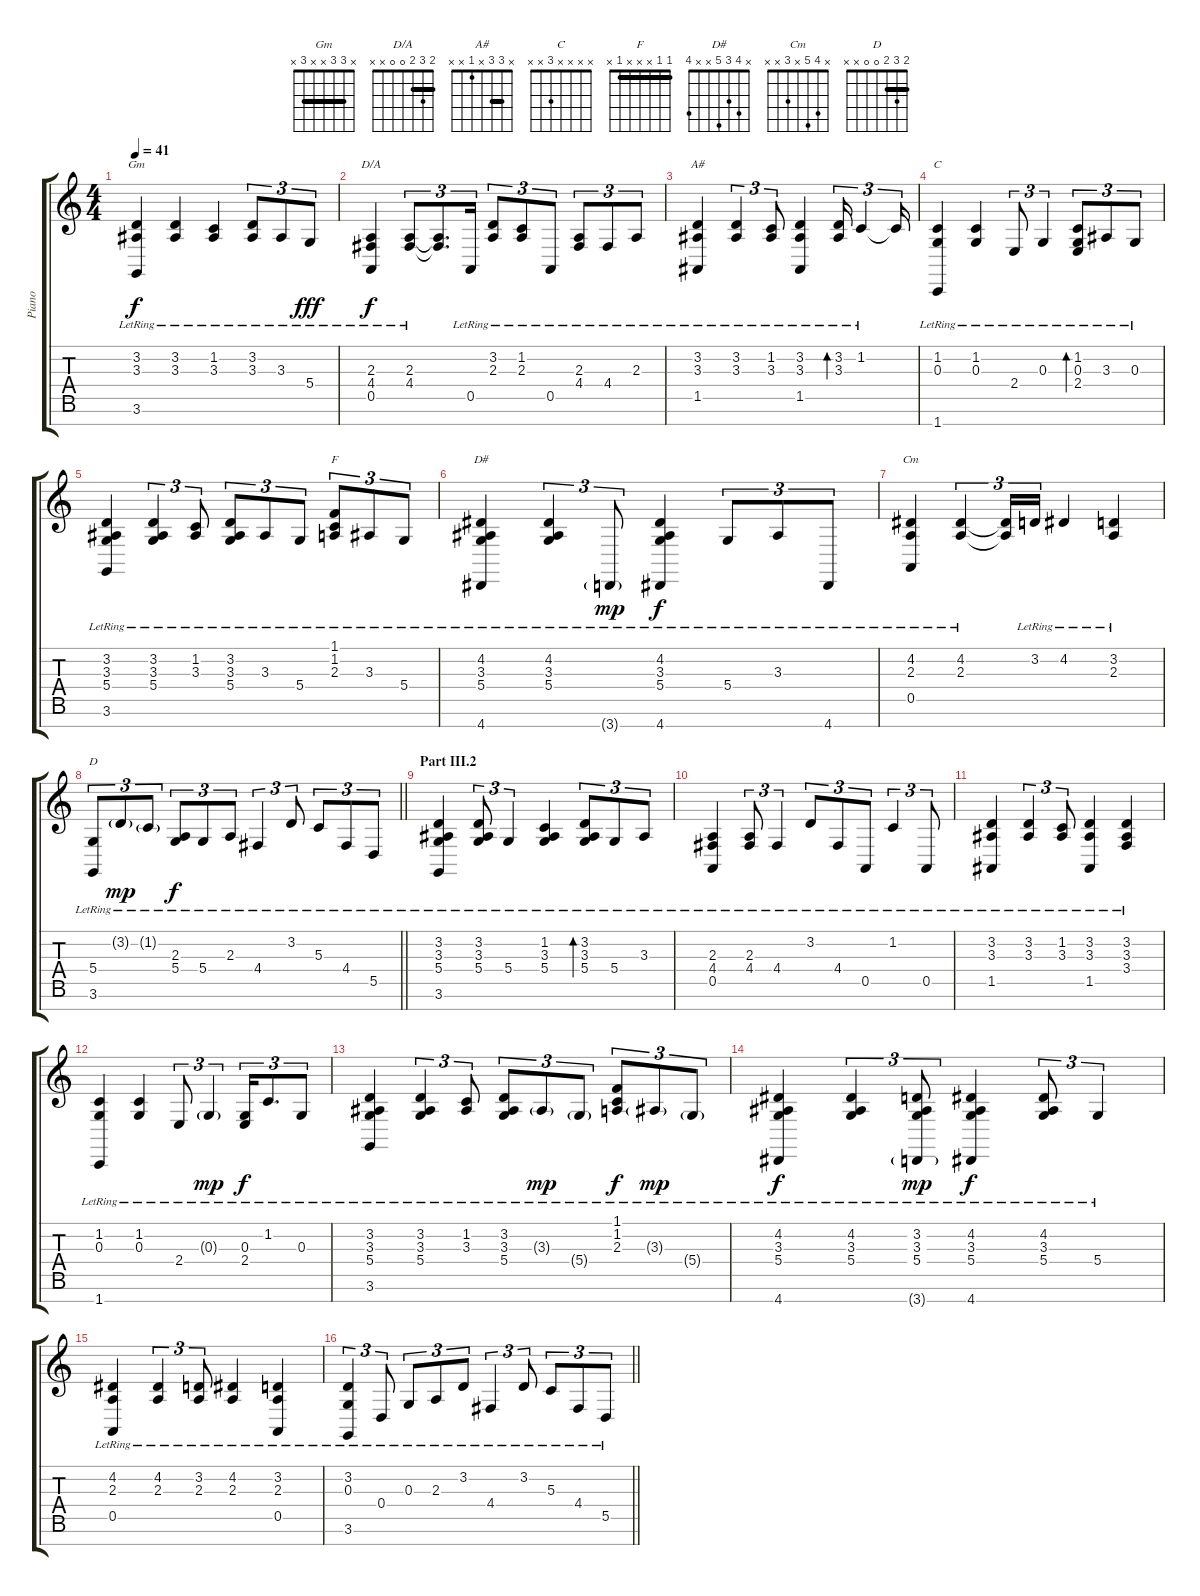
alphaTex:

\track ("Piano" "Piano") {instrument acousticgrandpiano}
\staff {score tabs}
\tuning (E4 B3 G3 D3 A2 E2 B1) {hide}
\chord ("Gm" x 3 3 x x 3 x) {barre 3}
\chord ("D/A" 2 3 2 0 0 x x) {barre 2}
\chord ("A#" x 3 3 x 1 x x) {barre 3}
\chord ("C" x x x x 3 x x)
\chord ("F" 1 1 x x x 1 x) {barre 1}
\chord ("D#" x 4 3 5 x x 4)
\chord ("Cm" x 4 5 x 3 x x)
\chord ("D" 2 3 2 0 0 x x) {barre 2}
\ts (4 4)
\tempo 41
\clef g2
\ks c
(3.2{lr} 3.3{lr} 3.6{lr}).4{ch "Gm" dy f} (3.2{lr} 3.3{lr}).4 (1.2{lr} 3.3{lr}).4 (3.2{lr} 3.3{lr}).8{tu (3 2)} 3.3{lr}.8{tu (3 2)} 5.4{lr}.8{tu (3 2) dy fff} |
(2.3{lr} 4.4{lr} 0.5{lr}).4{ch "D/A" dy f} (2.3{lr} 4.4{lr}).8{tu (3 2)} (2.3{t} 4.4{t}).8{d tu (3 2)} 0.5{lr}.16{tu (3 2)} (3.2{lr} 2.3{lr}).8{tu (3 2)} (1.2{lr} 2.3{lr}).8{tu (3 2)} 0.5{lr}.8{tu (3 2)} (2.3{lr} 4.4{lr}).8{tu (3 2)} 4.4{lr}.8{tu (3 2)} 2.3{lr}.8{tu (3 2)} |
(3.2{lr} 3.3{lr} 1.5{lr}).4{ch "A#"} (3.2{lr} 3.3{lr}).4{tu (3 2)} (1.2{lr} 3.3{lr}).8{tu (3 2)} (3.2{lr} 3.3{lr} 1.5{lr}).4 (3.2{lr} 3.3{lr}).16{tu (3 2) bd 60} 1.2{lr}.4{tu (3 2)} 1.2{t}.16{tu (3 2)} |
(1.2{lr} 0.3{lr} 1.7{lr}).4{ch "C"} (1.2{lr} 0.3{lr}).4 2.4{lr}.8{tu (3 2)} 0.3{lr}.4{tu (3 2)} (1.2{lr} 0.3{lr} 2.4{lr}).8{tu (3 2) bd 60} 3.3{lr}.8{tu (3 2)} 0.3{lr}.8{tu (3 2)} |
(3.2{lr} 3.3{lr} 5.4{lr} 3.6{lr}).4 (3.2{lr} 3.3{lr} 5.4{lr}).4{tu (3 2)} (1.2{lr} 3.3{lr}).8{tu (3 2)} (3.2{lr} 3.3{lr} 5.4{lr}).8{tu (3 2)} 3.3{lr}.8{tu (3 2)} 5.4{lr}.8{tu (3 2)} (1.1{lr} 1.2{lr} 2.3{lr}).8{tu (3 2) ch "F"} 3.3{lr}.8{tu (3 2)} 5.4{lr}.8{tu (3 2)} |
(4.2{lr} 3.3{lr} 5.4{lr} 4.7{lr}).4{ch "D#"} (4.2{lr} 3.3{lr} 5.4{lr}).4{tu (3 2)} 3.7{g lr}.8{tu (3 2) dy mp} (4.2{lr} 3.3{lr} 5.4{lr} 4.7{lr}).4{dy f} 5.4{lr}.8{tu (3 2)} 3.3{lr}.8{tu (3 2)} 4.7{lr}.8{tu (3 2)} |
(4.2{lr} 2.3{lr} 0.5{lr}).4{ch "Cm"} (4.2{lr} 2.3{lr}).4{tu (3 2)} (4.2{t} 2.3{t}).16{tu (3 2)} 3.2{lr}.16{tu (3 2)} 4.2{lr}.4 (3.2{lr} 2.3{lr}).4 |
\barLineRight lightlight
(5.4{lr} 3.6{lr}).8{tu (3 2) ch "D"} 3.2{g lr}.8{tu (3 2) dy mp} 1.2{g lr}.8{tu (3 2)} (2.3{lr} 5.4{lr}).8{tu (3 2) dy f} 5.4{lr}.8{tu (3 2)} 2.3{lr}.8{tu (3 2)} 4.4{lr}.4{tu (3 2)} 3.2{lr}.8{tu (3 2)} 5.3{lr}.8{tu (3 2)} 4.4{lr}.8{tu (3 2)} 5.5{lr}.8{tu (3 2)} |
\section ("" "Part III.2")
(3.2{lr} 3.3{lr} 5.4{lr} 3.6{lr}).4 (3.2{lr} 3.3{lr} 5.4{lr}).8{tu (3 2)} 5.4{lr}.4{tu (3 2)} (1.2{lr} 3.3{lr} 5.4{lr}).4 (3.2{lr} 3.3{lr} 5.4{lr}).8{tu (3 2) bd 60} 5.4{lr}.8{tu (3 2)} 3.3{lr}.8{tu (3 2)} |
(2.3{lr} 4.4{lr} 0.5{lr}).4 (2.3{lr} 4.4{lr}).8{tu (3 2)} 4.4{lr}.4{tu (3 2)} 3.2{lr}.8{tu (3 2)} 4.4{lr}.8{tu (3 2)} 0.5{lr}.8{tu (3 2)} 1.2{lr}.4{tu (3 2)} 0.5{lr}.8{tu (3 2)} |
(3.2{lr} 3.3{lr} 1.5{lr}).4 (3.2{lr} 3.3{lr}).4{tu (3 2)} (1.2{lr} 3.3{lr}).8{tu (3 2)} (3.2{lr} 3.3{lr} 1.5{lr}).4 (3.2{lr} 3.3{lr} 3.4{lr}).4 |
(1.2{lr} 0.3{lr} 1.7{lr}).4 (1.2{lr} 0.3{lr}).4 2.4{lr}.8{tu (3 2)} 0.3{g lr}.4{tu (3 2) dy mp} (0.3{lr} 2.4{lr}).16{tu (3 2) dy f} 1.2{lr}.8{d tu (3 2)} 0.3{lr}.8{tu (3 2)} |
(3.2{lr} 3.3{lr} 5.4{lr} 3.6{lr}).4 (3.2{lr} 3.3{lr} 5.4{lr}).4{tu (3 2)} (1.2{lr} 3.3{lr}).8{tu (3 2)} (3.2{lr} 3.3{lr} 5.4{lr}).8{tu (3 2)} 3.3{g lr}.8{tu (3 2) dy mp} 5.4{g lr}.8{tu (3 2)} (1.1{lr} 1.2{lr} 2.3{lr}).8{tu (3 2) dy f} 3.3{g lr}.8{tu (3 2) dy mp} 5.4{g lr}.8{tu (3 2)} |
(4.2{lr} 3.3{lr} 5.4{lr} 4.7{lr}).4{dy f} (4.2{lr} 3.3{lr} 5.4{lr}).4{tu (3 2)} (3.2{lr} 3.3{lr} 5.4{lr} 3.7{g lr}).8{tu (3 2) dy mp} (4.2{lr} 3.3{lr} 5.4{lr} 4.7{lr}).4{dy f} (4.2{lr} 3.3{lr} 5.4{lr}).8{tu (3 2)} 5.4{lr}.4{tu (3 2)} |
(4.2{lr} 2.3{lr} 0.5{lr}).4 (4.2{lr} 2.3{lr}).4{tu (3 2)} (3.2{lr} 2.3{lr}).8{tu (3 2)} (4.2{lr} 2.3{lr}).4 (3.2{lr} 2.3{lr} 0.5{lr}).4 |
\barLineRight lightlight
(3.2{lr} 0.3{lr} 3.6{lr}).4{tu (3 2)} 0.4{lr}.8{tu (3 2)} 0.3{lr}.8{tu (3 2)} 2.3{lr}.8{tu (3 2)} 3.2{lr}.8{tu (3 2)} 4.4{lr}.4{tu (3 2)} 3.2{lr}.8{tu (3 2)} 5.3{lr}.8{tu (3 2)} 4.4{lr}.8{tu (3 2)} 5.5{lr}.8{tu (3 2)}
